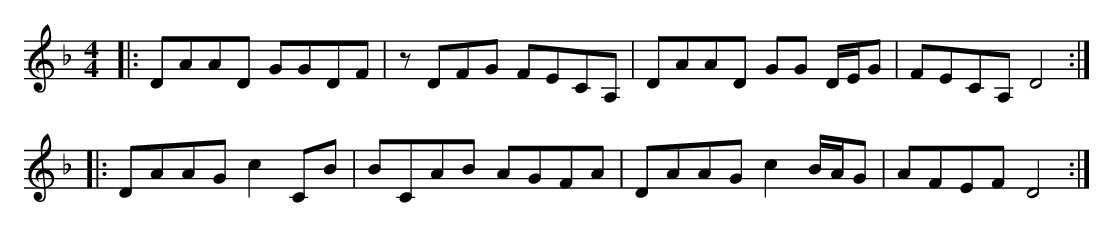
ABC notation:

X:1
M:4/4
K:Dmin
|:DAAD GGDF|zDFG FECA,|DAAD GG D/E/G|FECA, D4:|
|:DAAG c2 CB|BCAB AGFA|DAAG c2 B/A/G|AFEF D4:|
